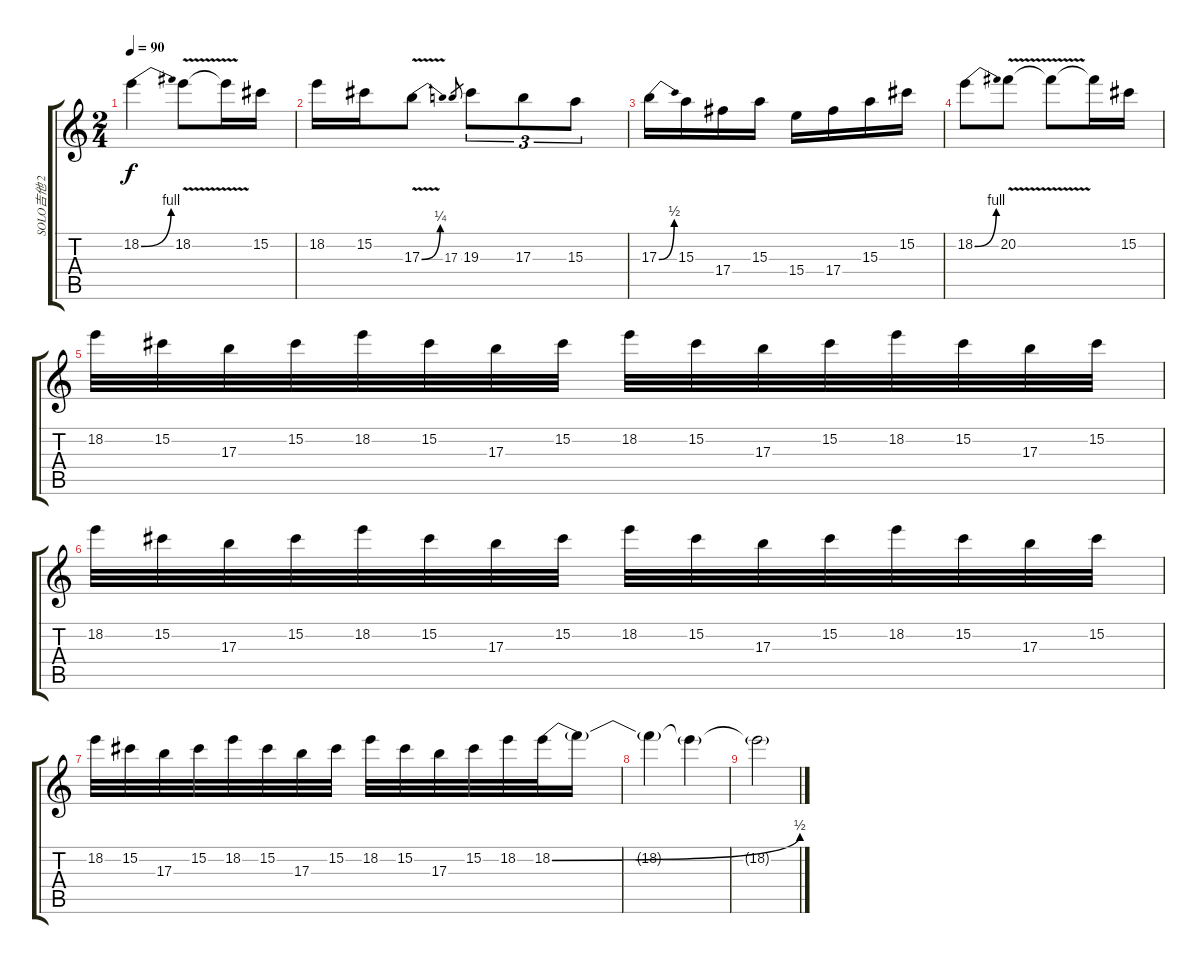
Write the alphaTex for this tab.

\track ("SOLO吉他 2" "SOLO吉他 2") {instrument overdrivenguitar}
\staff {score tabs}
\tuning (Eb4 Bb3 Gb3 Db3 Ab2 Eb2) {hide}
\ts (2 4)
\tempo 90
\clef g2
\ks c
18.2{be (bend 0 0 60 4)}.4{dy f} 18.2{v}.8 18.2{t}.16 15.2.16 |
18.2.16 15.2.16 17.3{be (bend 0 0 60 1) v}.8 17.3.8{gr} 19.3.8{tu (3 2)} 17.3.8{tu (3 2)} 15.3.8{tu (3 2)} |
17.3{be (bend 0 0 60 2)}.16 15.3.16 17.4.16 15.3.16 15.4.16 17.4.16 15.3.16 15.2.16 |
18.2{be (bend 0 0 60 4)}.8 20.2{v}.8 20.2{t}.8 20.2{t}.16 15.2.16 |
18.2.32 15.2.32 17.3.32 15.2.32 18.2.32 15.2.32 17.3.32 15.2.32 18.2.32 15.2.32 17.3.32 15.2.32 18.2.32 15.2.32 17.3.32 15.2.32 |
18.2.32 15.2.32 17.3.32 15.2.32 18.2.32 15.2.32 17.3.32 15.2.32 18.2.32 15.2.32 17.3.32 15.2.32 18.2.32 15.2.32 17.3.32 15.2.32 |
18.2.32 15.2.32 17.3.32 15.2.32 18.2.32 15.2.32 17.3.32 15.2.32 18.2.32 15.2.32 17.3.32 15.2.32 18.2.32 18.2{be (bend 0 0 60 2)}.32 18.2{t}.16 |
18.2{t}.4 18.2{t}.4 |
18.2{t}.2
